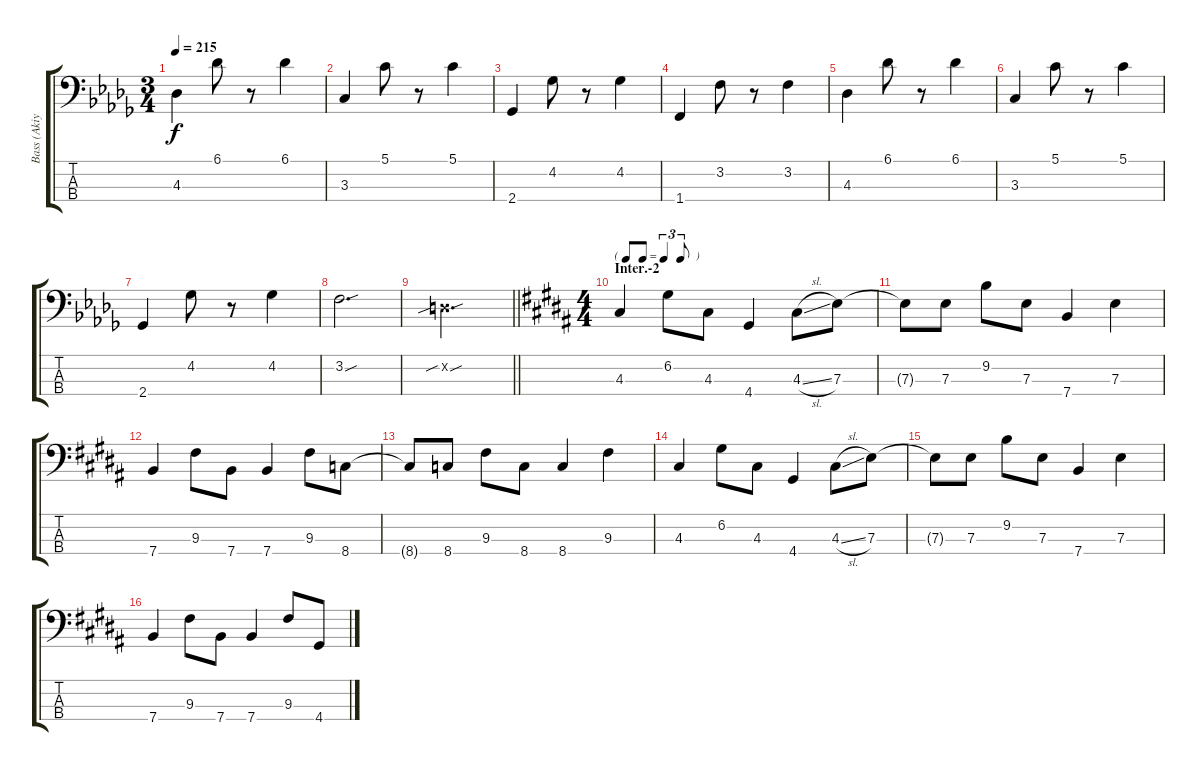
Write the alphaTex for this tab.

\track ("Bass (Akiyama Mio)" "Bass (Akiy") {instrument electricbassfinger}
\staff {score tabs}
\tuning (G2 D2 A1 E1) {hide}
\ts (3 4)
\tempo 215
\clef f4
\ks db
4.3.4{dy f} 6.1.8 r.8 6.1.4 |
3.3.4 5.1.8 r.8 5.1.4 |
2.4.4 4.2.8 r.8 4.2.4 |
1.4.4 3.2.8 r.8 3.2.4 |
4.3.4 6.1.8 r.8 6.1.4 |
3.3.4 5.1.8 r.8 5.1.4 |
2.4.4 4.2.8 r.8 4.2.4 |
3.2{sou}.2{d} |
\barLineRight lightlight
0.2{sib sou x}.2{d} |
\ts (4 4)
\tf triplet8th
\section ("" "Inter.-2")
\ks b
4.3.4 6.2.8 4.3.8 4.4.4 4.3{sl}.8 7.3.8 |
7.3{t}.8 7.3.8 9.2.8 7.3.8 7.4.4 7.3.4 |
7.4.4 9.3.8 7.4.8 7.4.4 9.3.8 8.4.8 |
8.4{t}.8 8.4.8 9.3.8 8.4.8 8.4.4 9.3.4 |
4.3.4 6.2.8 4.3.8 4.4.4 4.3{sl}.8 7.3.8 |
7.3{t}.8 7.3.8 9.2.8 7.3.8 7.4.4 7.3.4 |
7.4.4 9.3.8 7.4.8 7.4.4 9.3.8 4.4.8
